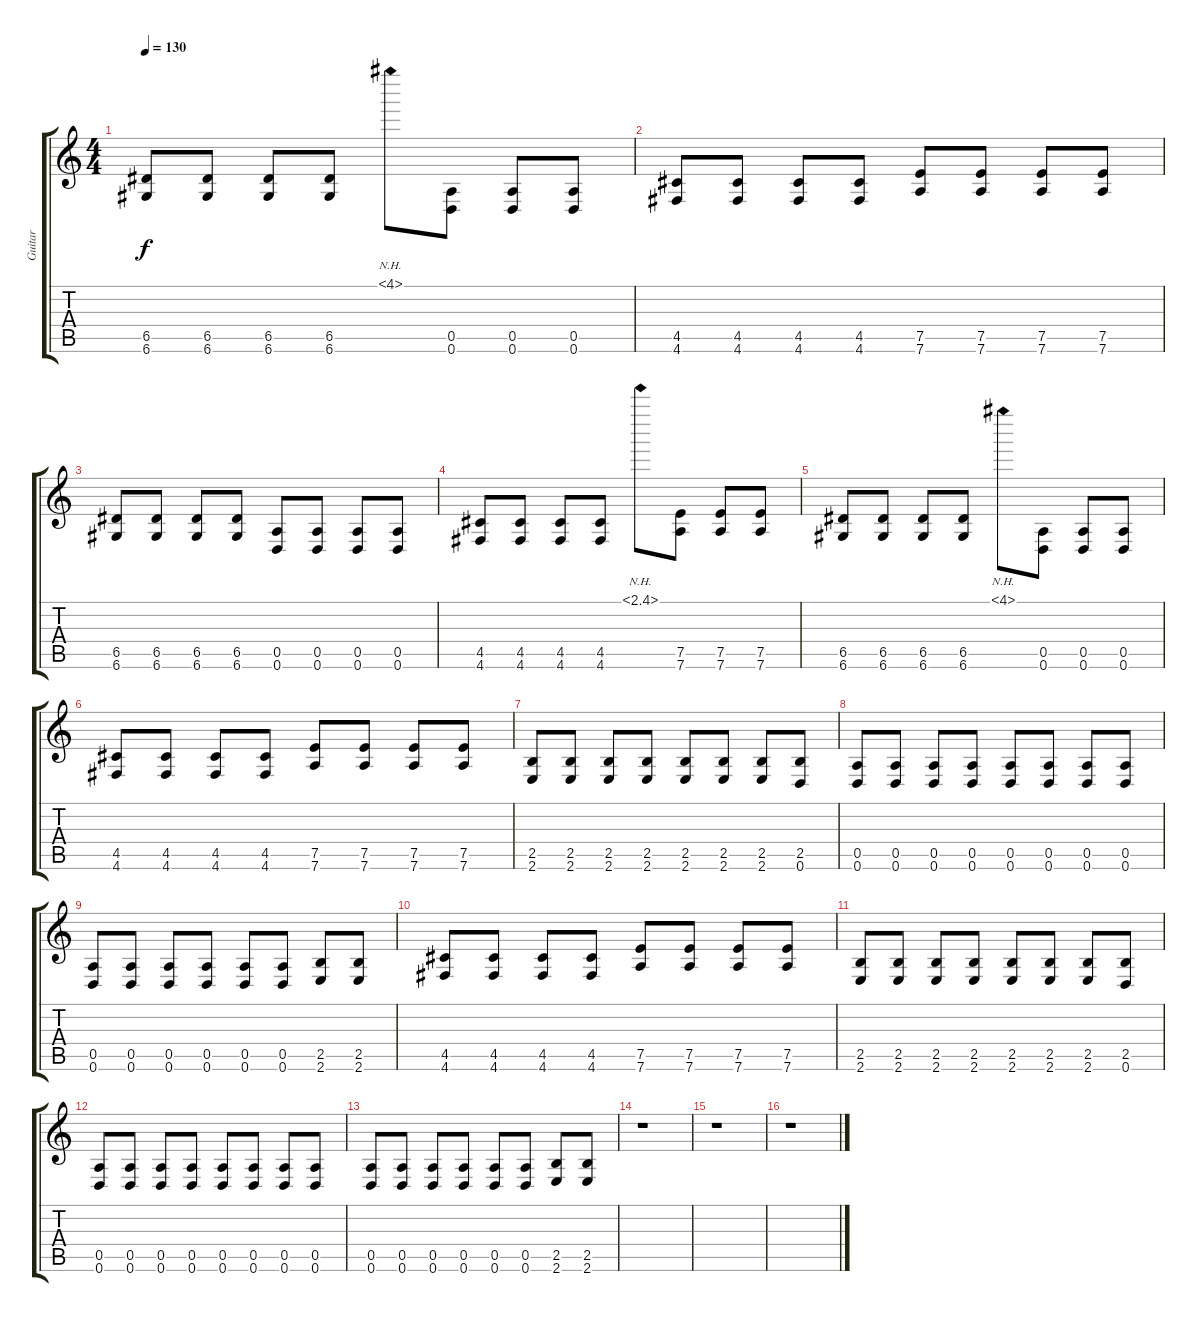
\track ("Guitar" "Guitar") {instrument distortionguitar}
\staff {score tabs}
\tuning (E4 B3 G3 D3 A2 D2) {hide}
\ts (4 4)
\tempo 130
\clef g2
\ks c
(6.5 6.6).8{dy f} (6.5 6.6).8 (6.5 6.6).8 (6.5 6.6).8 4.1{nh}.8 (0.5 0.6).8 (0.5 0.6).8 (0.5 0.6).8 |
(4.5 4.6).8 (4.5 4.6).8 (4.5 4.6).8 (4.5 4.6).8 (7.5 7.6).8 (7.5 7.6).8 (7.5 7.6).8 (7.5 7.6).8 |
(6.5 6.6).8 (6.5 6.6).8 (6.5 6.6).8 (6.5 6.6).8 (0.5 0.6).8 (0.5 0.6).8 (0.5 0.6).8 (0.5 0.6).8 |
(4.5 4.6).8 (4.5 4.6).8 (4.5 4.6).8 (4.5 4.6).8 2.1{nh}.8 (7.5 7.6).8 (7.5 7.6).8 (7.5 7.6).8 |
(6.5 6.6).8 (6.5 6.6).8 (6.5 6.6).8 (6.5 6.6).8 4.1{nh}.8 (0.5 0.6).8 (0.5 0.6).8 (0.5 0.6).8 |
(4.5 4.6).8 (4.5 4.6).8 (4.5 4.6).8 (4.5 4.6).8 (7.5 7.6).8 (7.5 7.6).8 (7.5 7.6).8 (7.5 7.6).8 |
(2.5 2.6).8 (2.5 2.6).8 (2.5 2.6).8 (2.5 2.6).8 (2.5 2.6).8 (2.5 2.6).8 (2.5 2.6).8 (2.5 0.6).8 |
(0.5 0.6).8 (0.5 0.6).8 (0.5 0.6).8 (0.5 0.6).8 (0.5 0.6).8 (0.5 0.6).8 (0.5 0.6).8 (0.5 0.6).8 |
(0.5 0.6).8 (0.5 0.6).8 (0.5 0.6).8 (0.5 0.6).8 (0.5 0.6).8 (0.5 0.6).8 (2.5 2.6).8 (2.5 2.6).8 |
(4.5 4.6).8 (4.5 4.6).8 (4.5 4.6).8 (4.5 4.6).8 (7.5 7.6).8 (7.5 7.6).8 (7.5 7.6).8 (7.5 7.6).8 |
(2.5 2.6).8 (2.5 2.6).8 (2.5 2.6).8 (2.5 2.6).8 (2.5 2.6).8 (2.5 2.6).8 (2.5 2.6).8 (2.5 0.6).8 |
(0.5 0.6).8 (0.5 0.6).8 (0.5 0.6).8 (0.5 0.6).8 (0.5 0.6).8 (0.5 0.6).8 (0.5 0.6).8 (0.5 0.6).8 |
(0.5 0.6).8 (0.5 0.6).8 (0.5 0.6).8 (0.5 0.6).8 (0.5 0.6).8 (0.5 0.6).8 (2.5 2.6).8 (2.5 2.6).8 |
r.1 |
r.1 |
r.1
